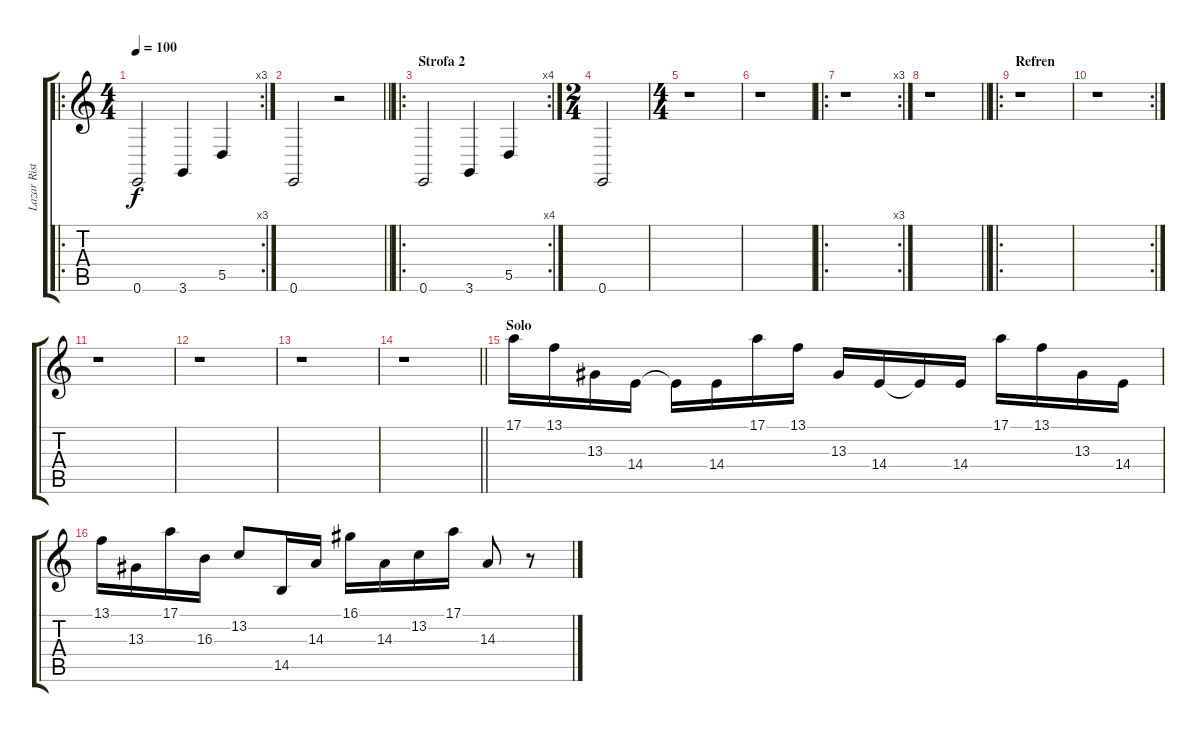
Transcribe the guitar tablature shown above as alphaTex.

\track ("Lazar Ristovski" "Lazar Rist") {instrument drawbarorgan}
\staff {score tabs}
\tuning (E4 B3 G3 D3 A2 E2) {hide}
\ro
\rc 3
\ts (4 4)
\tempo 100
\clef g2
\ks c
0.6.2{dy f} 3.6.4 5.5.4 |
\barLineRight lightlight
0.6.2 r.2 |
\ro
\rc 4
\section ("" "Strofa 2")
0.6.2 3.6.4 5.5.4 |
\ts (2 4)
0.6.2 |
\ts (4 4)
r.1 |
r.1 |
\ro
\rc 3
r.1 |
\barLineRight lightlight
r.1 |
\ro
\section ("" "Refren")
r.1 |
\rc 2
r.1 |
r.1 |
r.1 |
r.1 |
\barLineRight lightlight
r.1 |
\section ("" "Solo")
17.1.16{volume 16 instrument drawbarorgan} 13.1.16 13.3.16 14.4.16 14.4{t}.16 14.4.16 17.1.16 13.1.16 13.3.16 14.4.16 14.4{t}.16 14.4.16 17.1.16 13.1.16 13.3.16 14.4.16 |
13.1.16 13.3.16 17.1.16 16.3.16 13.2.8 14.5.16 14.3.16 16.1.16 14.3.16 13.2.16 17.1.16 14.3.8 r.8
